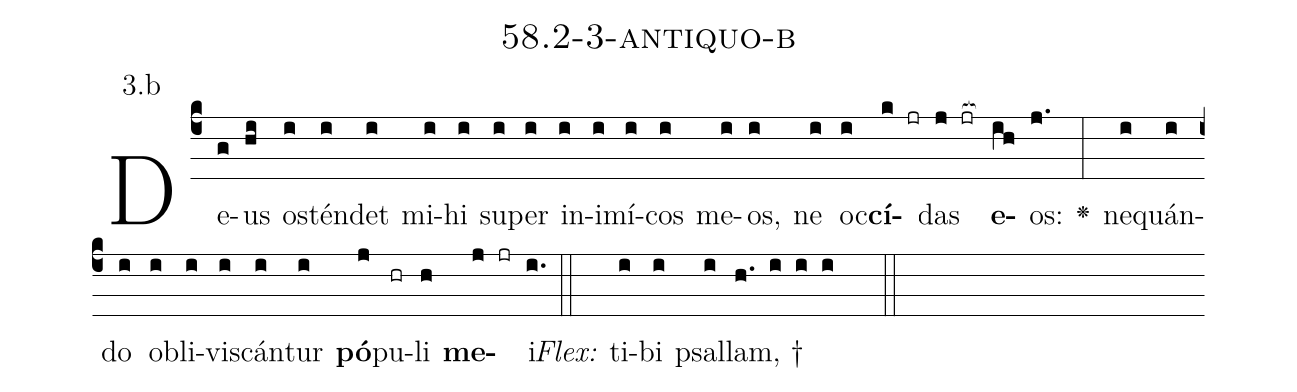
name: 58.2-3-antiquo-b;
annotation: 3.b;
%%
(c4)De(g)us(hi) os(i)tén(i)det(i) mi(i)hi(i) su(i)per(i) in(i)i(i)mí(i)cos(i) me(i)os,(i) ne(i) oc(i)<b>cí</b>(k jr)das(j jr[ocb:1{]) <b>e</b>(ih[ocb:0}])os:(j.) <v>\greheightstar</v>(:) ne(i)quán(i)do(i) ob(i)li(i)vis(i)cán(i)tur(i) <b>pó</b>(j)pu(hr)li(h) <b>me</b>(j jr)i.(i.) (::)
<i>Flex:</i>()  ti(i)bi(i) psal(i)lam, †(h. i i i  ::)

%E(i) u(i) o(j) u(h) a(j) e.(i.) (::)
